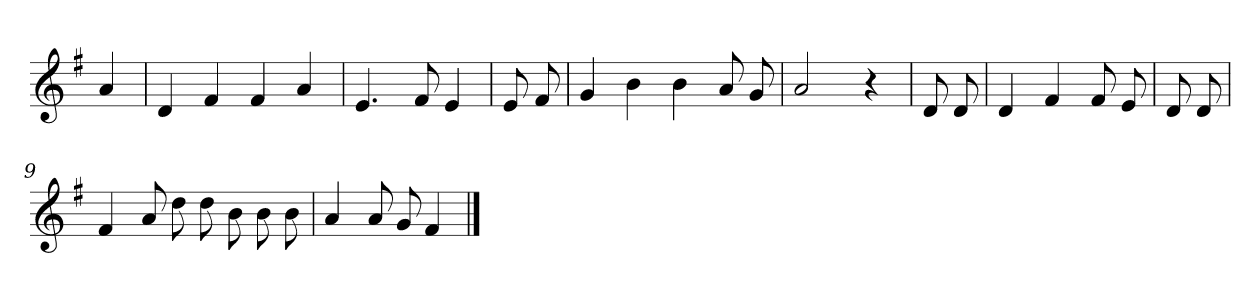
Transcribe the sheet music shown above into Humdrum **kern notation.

**kern
*part1
*staff1
*clefG2
*k[f#]
=
4a
=1
4d
4f#
4f#
4a
=2
4.e
8f#
4e
=3
8e
8f#
=4
4g
4b
4b
8a
8g
=5
2a
4r
=6
8d
8d
=7
4d
4f#
8f#
8e
=8
8d
8d
=9
4f#
8a
8dd
8dd
8b
8b
8b
=10
4a
8a
8g
4f#
==
*-
